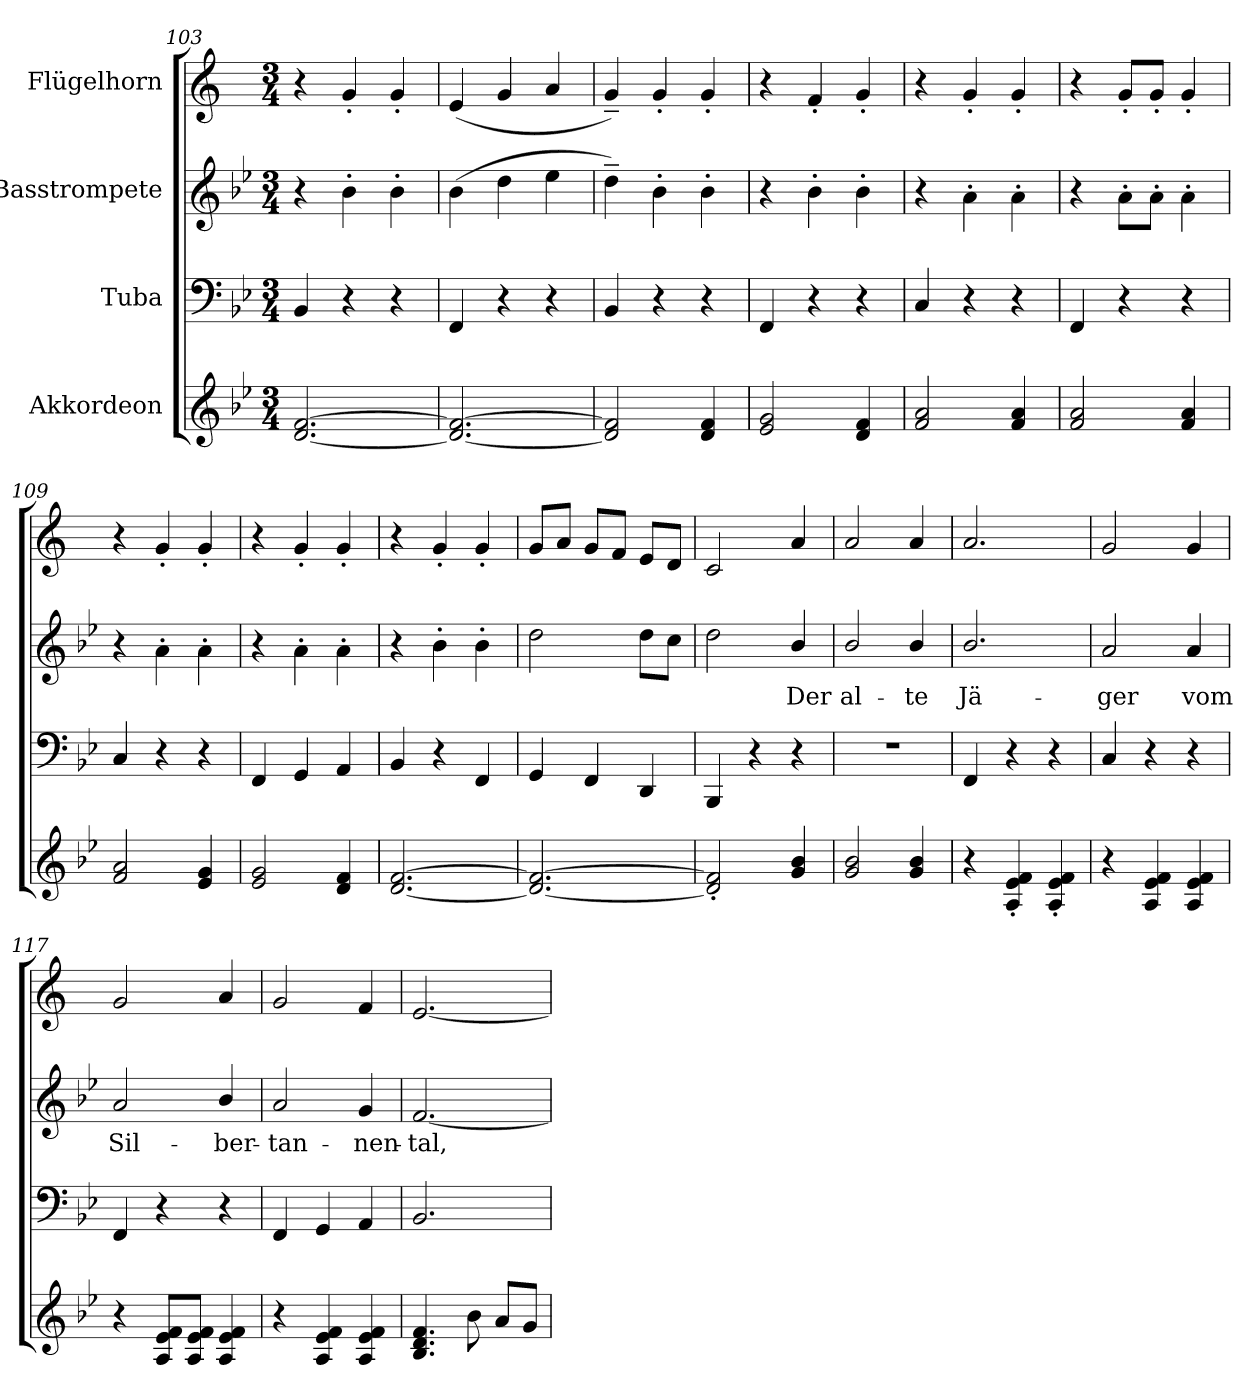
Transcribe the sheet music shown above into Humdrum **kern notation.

**kern	**kern	**kern	**text	**kern
*part4	*part3	*part2	*part2	*part1
*staff4	*staff3	*staff2	*staff2	*staff1
*I"Akkordeon	*I"Tuba	*I"Basstrompete	*	*I"Flügelhorn
*clefG2	*clefF4	*clefG2	*	*clefG2
*	*	*ITrd8c14	*	*ITrd1c2
*k[b-e-]	*k[b-e-]	*k[b-e-]	*	*k[b-e-]
*B-:	*B-:	*B-:	*	*B-:
*M3/4	*M3/4	*M3/4	*	*M3/4
=103	=103	=103	=103	=103
[<2.di/ [>2.fi	4BB-i/	4r	.	4r
.	4r	4B-'i\	.	4f'i/
.	4r	4B-'i\	.	4f'i/
=104	=104	=104	=104	=104
2.di/_< 2.fi_>	4FFi/	(4B-i\	.	(4di/
.	4r	4di\	.	4fi/
.	4r	4e-i\	.	4gi/
=105	=105	=105	=105	=105
2di/] 2fi]	4BB-i/	4d~i\)	.	4f~i/)
.	4r	4B-'i\	.	4f'i/
4di/ 4fi	4r	4B-'i\	.	4f'i/
=106	=106	=106	=106	=106
2e-i/ 2gi	4FFi/	4r	.	4r
.	4r	4B-'i\	.	4e-'i/
4di/ 4fi	4r	4B-'i\	.	4f'i/
=107	=107	=107	=107	=107
2fi/ 2ai	4Ci/	4r	.	4r
.	4r	4A'i\	.	4f'i/
4fi/ 4ai	4r	4A'i\	.	4f'i/
!!LO:PB:g=z
=108	=108	=108	=108	=108
2fi/ 2ai	4FFi/	4r	.	4r
.	4r	8A'i\L	.	8f'i/L
.	.	8A'i\J	.	8f'i/J
4fi/ 4ai	4r	4A'i\	.	4f'i/
=109	=109	=109	=109	=109
2fi/ 2ai	4Ci/	4r	.	4r
.	4r	4A'i\	.	4f'i/
4e-i/ 4gi	4r	4A'i\	.	4f'i/
=110	=110	=110	=110	=110
2e-i/ 2gi	4FFi/	4r	.	4r
.	4GGi/	4A'i\	.	4f'i/
4di/ 4fi	4AAi/	4A'i\	.	4f'i/
=111	=111	=111	=111	=111
[<2.di/ [>2.fi	4BB-i/	4r	.	4r
.	4r	4B-'i\	.	4f'i/
.	4FFi/	4B-'i\	.	4f'i/
=112	=112	=112	=112	=112
2.di/_< 2.fi_>	4GGi/	2di\	.	8fi/L
.	.	.	.	8gi/J
.	4FFi/	.	.	8fi/L
.	.	.	.	8e-i/J
.	4DDi/	8di\L	.	8di/L
.	.	8ci\J	.	8ci/J
=113	=113	=113	=113	=113
2di/]' 2fi]'	4BBB-i/	2di\	.	2B-i/
.	4r	.	.	.
!	!	!	!LO:LY:b:color=#000000	!
4gi/ 4b-i	4r	4B-i/	Der	4gi/
=114	=114	=114	=114	=114
!	!LO:N:vis=1	!	!	!
!	!	!	!LO:LY:b:color=#000000	!
2gi/ 2b-i	2.r	2B-i/	al-	2gi/
!	!	!	!LO:LY:b:color=#000000	!
4gi/ 4b-i	.	4B-i/	-te	4gi/
=115	=115	=115	=115	=115
!	!	!	!LO:LY:b:color=#000000	!
4r	4FFi/	2.B-i/	Jä-	2.gi/
4Ai/' 4e-i' 4fi'	4r	.	.	.
4Ai/' 4e-i' 4fi'	4r	.	.	.
=116	=116	=116	=116	=116
!	!	!	!LO:LY:b:color=#000000	!
4r	4Ci/	2Ai/	-ger	2fi/
4Ai/ 4e-i 4fi	4r	.	.	.
!	!	!	!LO:LY:b:color=#000000	!
4Ai/ 4e-i 4fi	4r	4Ai/	vom	4fi/
=117	=117	=117	=117	=117
!	!	!	!LO:LY:b:color=#000000	!
4r	4FFi/	2Ai/	Sil-	2fi/
8Ai/ 8e-i 8fiL	4r	.	.	.
8Ai/ 8e-i 8fiJ	.	.	.	.
!	!	!	!LO:LY:b:color=#000000	!
4Ai/ 4e-i 4fi	4r	4B-i/	-ber-	4gi/
!!LO:LB:g=z
=118	=118	=118	=118	=118
!	!	!	!LO:LY:b:color=#000000	!
4r	4FFi/	2Ai/	-tan-	2fi/
4Ai/ 4e-i 4fi	4GGi/	.	.	.
!	!	!	!LO:LY:b:color=#000000	!
4Ai/ 4e-i 4fi	4AAi/	4Gi/	-nen-	4e-i/
=119	=119	=119	=119	=119
!	!	!	!LO:LY:b:color=#000000	!
4.B-i/ 4.di 4.fi	2.BB-i/	[<2.Fi/	-tal,	[<2.di/
8b-i\	.	.	.	.
8ai/L	.	.	.	.
8gi/J	.	.	.	.
=	=	=	=	=
*-	*-	*-	*-	*-
